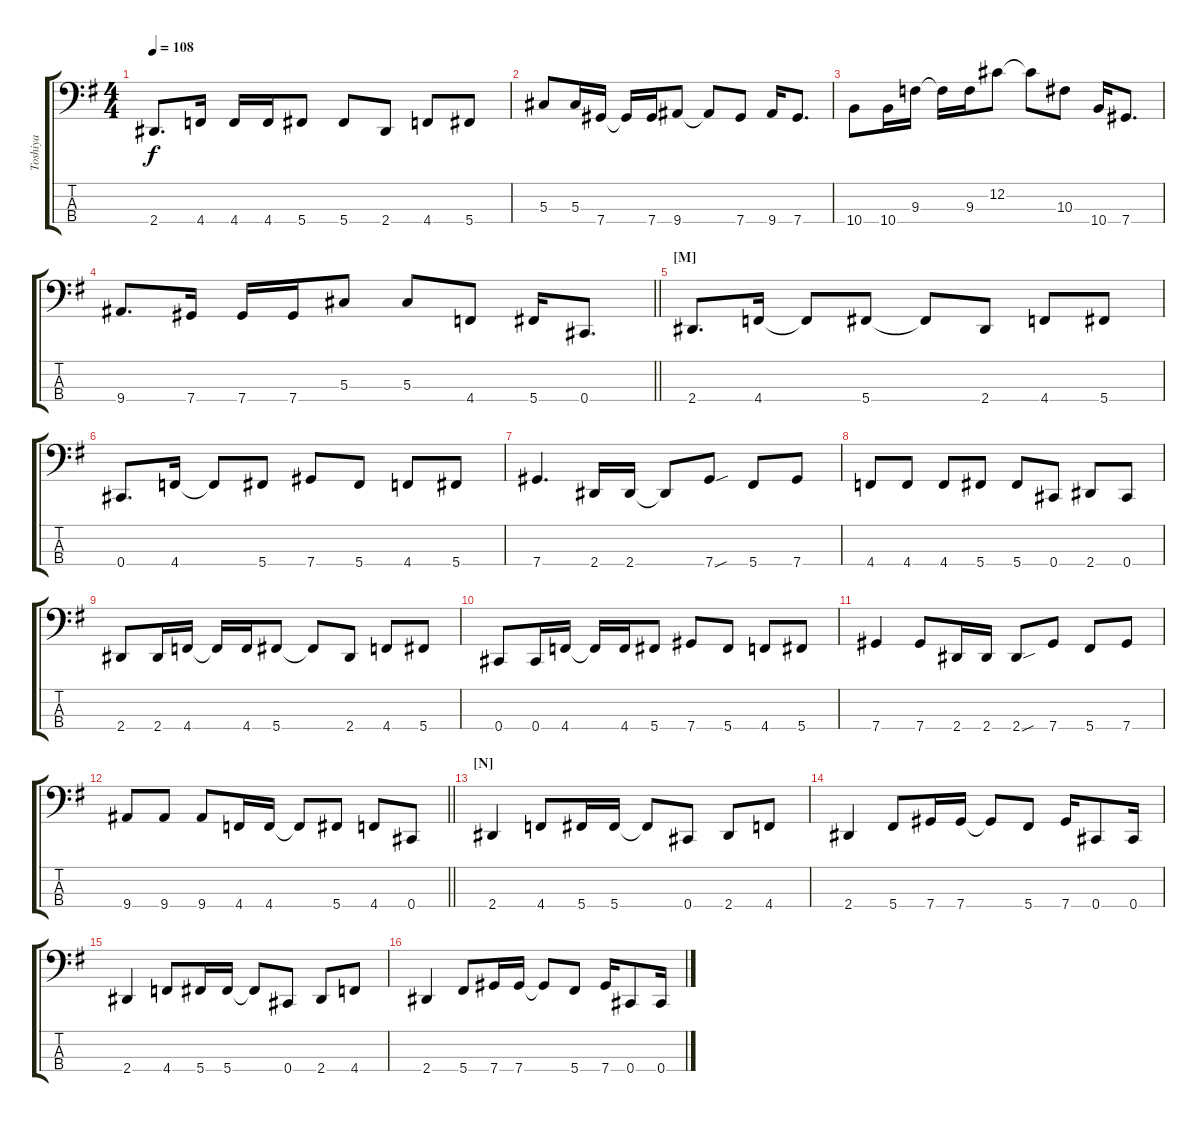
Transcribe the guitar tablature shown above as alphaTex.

\track ("Toshiya" "Toshiya") {instrument electricbassfinger}
\staff {score tabs}
\tuning (Gb2 Db2 Ab1 Db1) {hide}
\ts (4 4)
\tempo 108
\clef f4
\ks g
2.4.8{d dy f} 4.4.16 4.4.16 4.4.16 5.4.8 5.4.8 2.4.8 4.4.8 5.4.8 |
5.3.8 5.3.16 7.4.16 7.4{t}.16 7.4.16 9.4.8 9.4{t}.8 7.4.8 9.4.16 7.4.8{d} |
10.4.8 10.4.16 9.3.16 9.3{t}.16 9.3.16 12.2.8 12.2{t}.8 10.3.8 10.4.16 7.4.8{d} |
\barLineRight lightlight
9.4.8{d} 7.4.16 7.4.16 7.4.16 5.3.8 5.3.8 4.4.8 5.4.16 0.4.8{d} |
\section ("" "[M]")
2.4.8{d} 4.4.16 4.4{t}.8 5.4.8 5.4{t}.8 2.4.8 4.4.8 5.4.8 |
0.4.8{d} 4.4.16 4.4{t}.8 5.4.8 7.4.8 5.4.8 4.4.8 5.4.8 |
7.4.4{d} 2.4.16 2.4.16 2.4{t}.8 7.4{sou}.8 5.4.8 7.4.8 |
4.4.8 4.4.8 4.4.8 5.4.8 5.4.8 0.4.8 2.4.8 0.4.8 |
2.4.8 2.4.16 4.4.16 4.4{t}.16 4.4.16 5.4.8 5.4{t}.8 2.4.8 4.4.8 5.4.8 |
0.4.8 0.4.16 4.4.16 4.4{t}.16 4.4.16 5.4.8 7.4.8 5.4.8 4.4.8 5.4.8 |
7.4.4 7.4.8 2.4.16 2.4.16 2.4{sou}.8 7.4.8 5.4.8 7.4.8 |
\barLineRight lightlight
9.4.8 9.4.8 9.4.8 4.4.16 4.4.16 4.4{t}.8 5.4.8 4.4.8 0.4.8 |
\section ("" "[N]")
2.4.4 4.4.8 5.4.16 5.4.16 5.4{t}.8 0.4.8 2.4.8 4.4.8 |
2.4.4 5.4.8 7.4.16 7.4.16 7.4{t}.8 5.4.8 7.4.16 0.4.8 0.4.16 |
2.4.4 4.4.8 5.4.16 5.4.16 5.4{t}.8 0.4.8 2.4.8 4.4.8 |
2.4.4 5.4.8 7.4.16 7.4.16 7.4{t}.8 5.4.8 7.4.16 0.4.8 0.4.16
